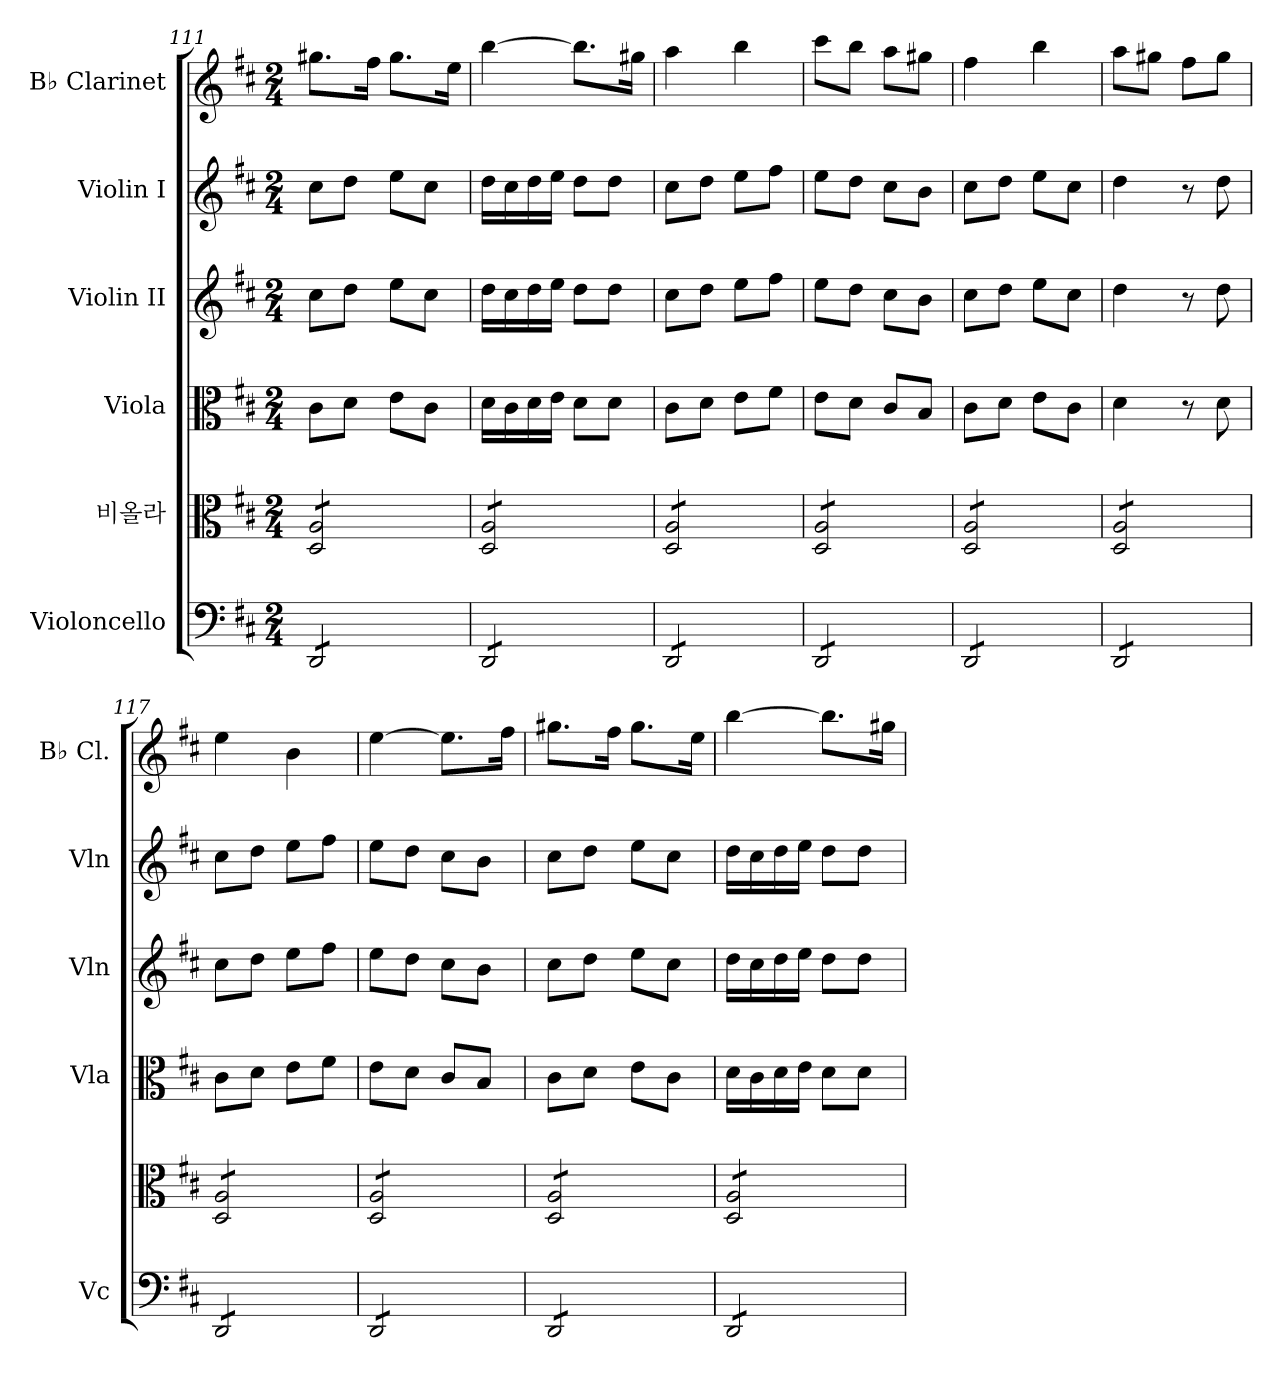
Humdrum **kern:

**kern	**kern	**kern	**kern	**kern	**kern
*part6	*part5	*part4	*part3	*part2	*part1
*staff6	*staff5	*staff4	*staff3	*staff2	*staff1
*I"Violoncello	*I"비올라	*I"Viola	*I"Violin II	*I"Violin I	*I"B♭ Clarinet
*I'Vc	*	*I'Vla	*I'Vln	*I'Vln	*I'B♭ Cl.
*clefF4	*clefC3	*clefC3	*clefG2	*clefG2	*clefG2
*	*	*	*	*	*ITrd1c2
*k[f#c#]	*k[f#c#]	*k[f#c#]	*k[f#c#]	*k[f#c#]	*k[]
*M2/4	*M2/4	*M2/4	*M2/4	*M2/4	*M2/4
=111	=111	=111	=111	=111	=111
*tremolo	*	*	*	*	*
*	*tremolo	*	*	*	*
8DD/L	8D/ 8A/L	8c#\L	8cc#\L	8cc#\L	8.ff#X\L
8DD/	8D/ 8A/	8d\J	8dd\J	8dd\J	.
.	.	.	.	.	16ee\Jk
8DD/	8D/ 8A/	8e\L	8ee\L	8ee\L	8.ff#\L
8DD/J	8D/ 8A/J	8c#\J	8cc#\J	8cc#\J	.
.	.	.	.	.	16dd\Jk
=112	=112	=112	=112	=112	=112
8DD/L	8D/ 8A/L	16d\LL	16dd\LL	16dd\LL	[4aa\
.	.	16c#\	16cc#\	16cc#\	.
8DD/	8D/ 8A/	16d\	16dd\	16dd\	.
.	.	16e\JJ	16ee\JJ	16ee\JJ	.
8DD/	8D/ 8A/	8d\L	8dd\L	8dd\L	8.aa\L]
8DD/J	8D/ 8A/J	8d\J	8dd\J	8dd\J	.
.	.	.	.	.	16ff#X\Jk
=113	=113	=113	=113	=113	=113
8DD/L	8D/ 8A/L	8c#\L	8cc#\L	8cc#\L	4gg\
8DD/	8D/ 8A/	8d\J	8dd\J	8dd\J	.
8DD/	8D/ 8A/	8e\L	8ee\L	8ee\L	4aa\
8DD/J	8D/ 8A/J	8f#\J	8ff#\J	8ff#\J	.
=114	=114	=114	=114	=114	=114
8DD/L	8D/ 8A/L	8e\L	8ee\L	8ee\L	8bb\L
8DD/	8D/ 8A/	8d\J	8dd\J	8dd\J	8aa\J
8DD/	8D/ 8A/	8c#/L	8cc#\L	8cc#\L	8gg\L
8DD/J	8D/ 8A/J	8B/J	8b\J	8b\J	8ff#X\J
=115	=115	=115	=115	=115	=115
8DD/L	8D/ 8A/L	8c#\L	8cc#\L	8cc#\L	4ee\
8DD/	8D/ 8A/	8d\J	8dd\J	8dd\J	.
8DD/	8D/ 8A/	8e\L	8ee\L	8ee\L	4aa\
8DD/J	8D/ 8A/J	8c#\J	8cc#\J	8cc#\J	.
=116	=116	=116	=116	=116	=116
8DD/L	8D/ 8A/L	4d\	4dd\	4dd\	8gg\L
8DD/	8D/ 8A/	.	.	.	8ff#X\J
8DD/	8D/ 8A/	8r	8r	8r	8ee\L
8DD/J	8D/ 8A/J	8d\	8dd\	8dd\	8ff#\J
!!LO:LB:g=z
=117	=117	=117	=117	=117	=117
8DD/L	8D/ 8A/L	8c#\L	8cc#\L	8cc#\L	4dd\
8DD/	8D/ 8A/	8d\J	8dd\J	8dd\J	.
8DD/	8D/ 8A/	8e\L	8ee\L	8ee\L	4a\
8DD/J	8D/ 8A/J	8f#\J	8ff#\J	8ff#\J	.
=118	=118	=118	=118	=118	=118
8DD/L	8D/ 8A/L	8e\L	8ee\L	8ee\L	[4dd\
8DD/	8D/ 8A/	8d\J	8dd\J	8dd\J	.
8DD/	8D/ 8A/	8c#/L	8cc#\L	8cc#\L	8.dd\L]
8DD/J	8D/ 8A/J	8B/J	8b\J	8b\J	.
.	.	.	.	.	16ee\Jk
=119	=119	=119	=119	=119	=119
8DD/L	8D/ 8A/L	8c#\L	8cc#\L	8cc#\L	8.ff#X\L
8DD/	8D/ 8A/	8d\J	8dd\J	8dd\J	.
.	.	.	.	.	16ee\Jk
8DD/	8D/ 8A/	8e\L	8ee\L	8ee\L	8.ff#\L
8DD/J	8D/ 8A/J	8c#\J	8cc#\J	8cc#\J	.
.	.	.	.	.	16dd\Jk
=120	=120	=120	=120	=120	=120
8DD/L	8D/ 8A/L	16d\LL	16dd\LL	16dd\LL	[4aa\
.	.	16c#\	16cc#\	16cc#\	.
8DD/	8D/ 8A/	16d\	16dd\	16dd\	.
.	.	16e\JJ	16ee\JJ	16ee\JJ	.
8DD/	8D/ 8A/	8d\L	8dd\L	8dd\L	8.aa\L]
8DD/J	8D/ 8A/J	8d\J	8dd\J	8dd\J	.
*	*Xtremolo	*	*	*	*
*Xtremolo	*	*	*	*	*
.	.	.	.	.	16ff#X\Jk
=	=	=	=	=	=
*-	*-	*-	*-	*-	*-
